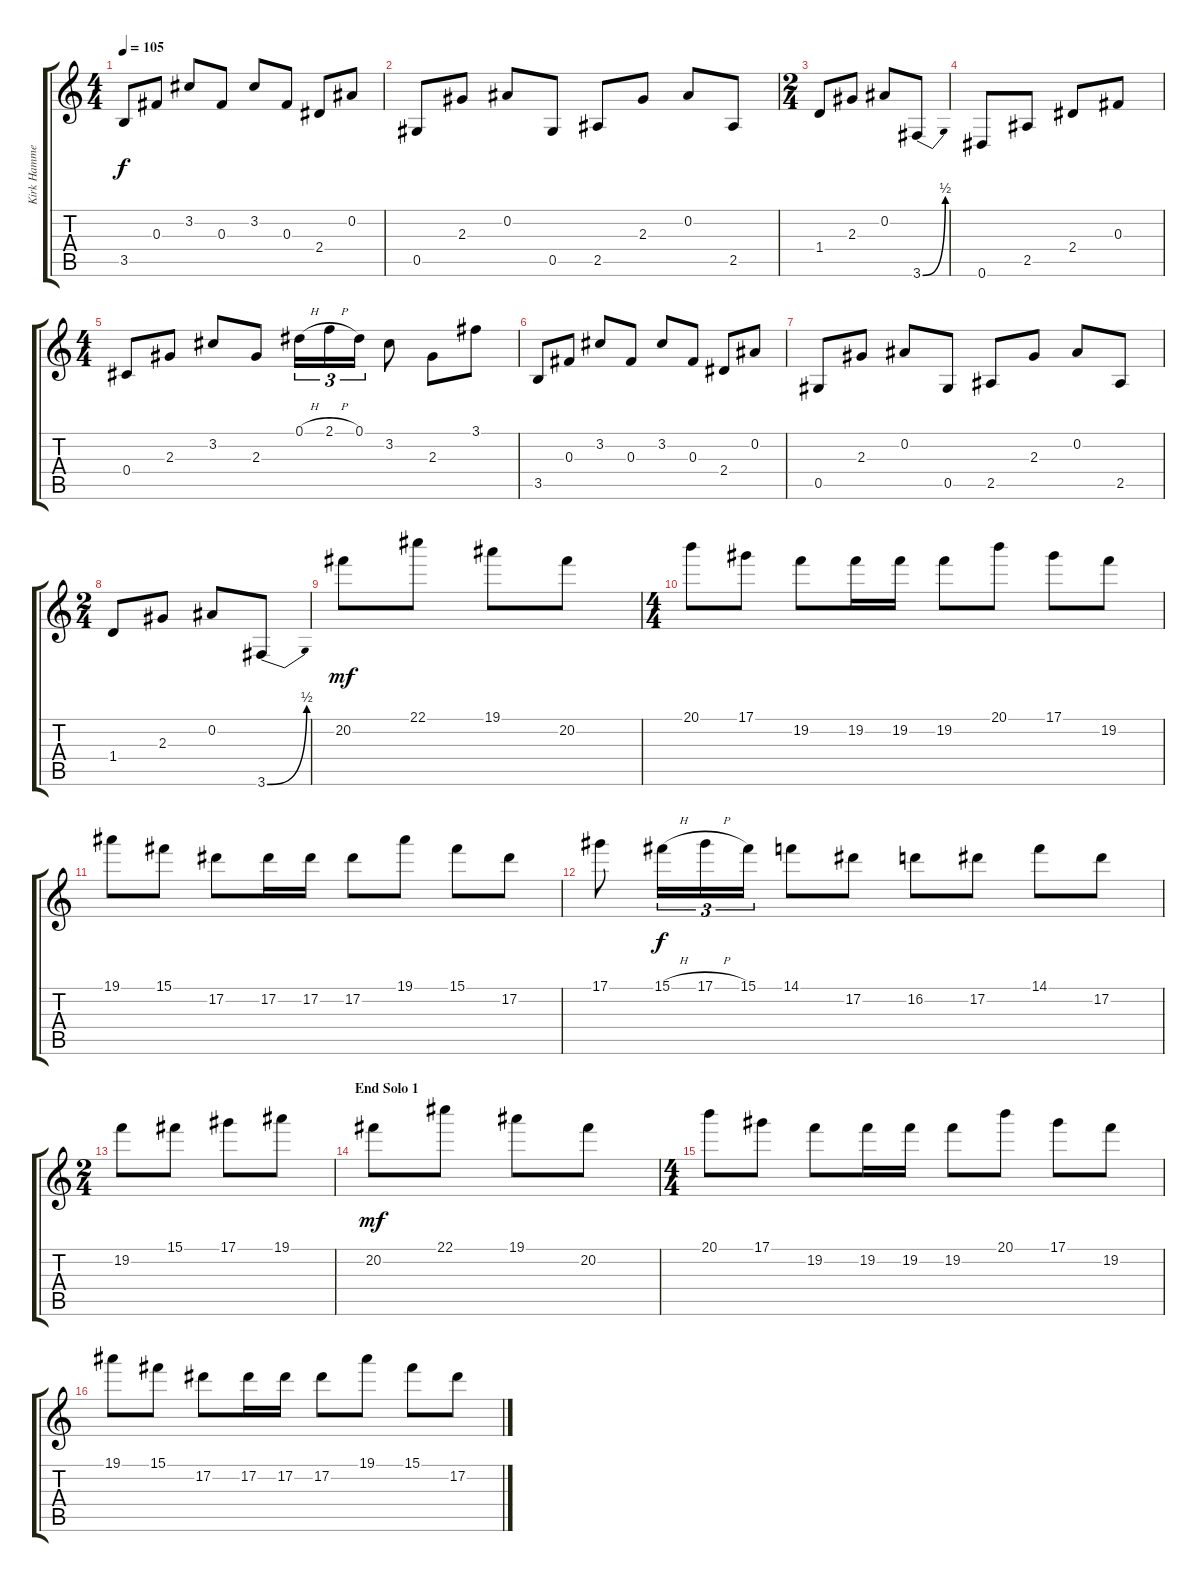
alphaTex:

\track ("Kirk Hammett (Distortion Guitar)" "Kirk Hamme") {instrument distortionguitar}
\staff {score tabs}
\tuning (Eb4 Bb3 Gb3 Db3 Ab2 Eb2) {hide}
\ts (4 4)
\tempo 105
\clef g2
\ks c
3.5.8{dy f} 0.3.8 3.2.8 0.3.8 3.2.8 0.3.8 2.4.8 0.2.8 |
0.5.8 2.3.8 0.2.8 0.5.8 2.5.8 2.3.8 0.2.8 2.5.8 |
\ts (2 4)
1.4.8 2.3.8 0.2.8 3.6{be (bend 0 0 60 2)}.8 |
0.6.8 2.5.8 2.4.8 0.3.8 |
\ts (4 4)
0.4.8 2.3.8 3.2.8 2.3.8 0.1{h}.16{tu (3 2)} 2.1{h}.16{tu (3 2)} 0.1.16{tu (3 2)} 3.2.8 2.3.8 3.1.8 |
3.5.8 0.3.8 3.2.8 0.3.8 3.2.8 0.3.8 2.4.8 0.2.8 |
0.5.8 2.3.8 0.2.8 0.5.8 2.5.8 2.3.8 0.2.8 2.5.8 |
\ts (2 4)
1.4.8 2.3.8 0.2.8 3.6{be (bend 0 0 60 2)}.8 |
20.2.8{dy mf} 22.1.8 19.1.8 20.2.8 |
\ts (4 4)
20.1.8 17.1.8 19.2.8 19.2.16 19.2.16 19.2.8 20.1.8 17.1.8 19.2.8 |
19.1.8 15.1.8 17.2.8 17.2.16 17.2.16 17.2.8 19.1.8 15.1.8 17.2.8 |
17.1.8 15.1{h}.16{tu (3 2) dy f} 17.1{h}.16{tu (3 2)} 15.1.16{tu (3 2)} 14.1.8 17.2.8 16.2.8 17.2.8 14.1.8 17.2.8 |
\ts (2 4)
19.2.8 15.1.8 17.1.8 19.1.8 |
\section ("" "End Solo 1")
20.2.8{dy mf} 22.1.8 19.1.8 20.2.8 |
\ts (4 4)
20.1.8 17.1.8 19.2.8 19.2.16 19.2.16 19.2.8 20.1.8 17.1.8 19.2.8 |
19.1.8 15.1.8 17.2.8 17.2.16 17.2.16 17.2.8 19.1.8 15.1.8 17.2.8
